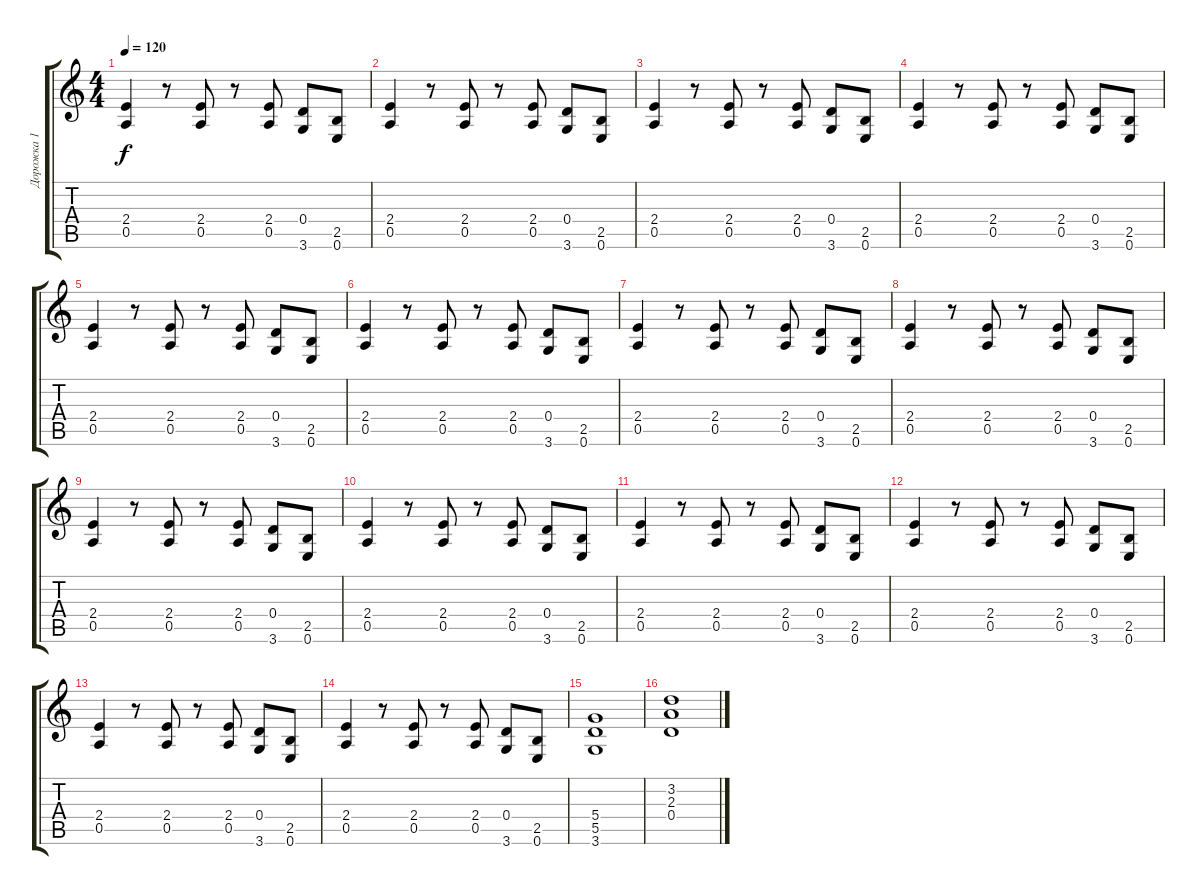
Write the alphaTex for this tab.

\track ("Дорожка 1" "Дорожка 1") {instrument distortionguitar}
\staff {score tabs}
\tuning (E4 B3 G3 D3 A2 E2) {hide}
\ts (4 4)
\tempo 120
\clef g2
\ks c
(2.4 0.5).4{dy f} r.8 (2.4 0.5).8 r.8 (2.4 0.5).8 (0.4 3.6).8 (2.5 0.6).8 |
(2.4 0.5).4 r.8 (2.4 0.5).8 r.8 (2.4 0.5).8 (0.4 3.6).8 (2.5 0.6).8 |
(2.4 0.5).4 r.8 (2.4 0.5).8 r.8 (2.4 0.5).8 (0.4 3.6).8 (2.5 0.6).8 |
(2.4 0.5).4 r.8 (2.4 0.5).8 r.8 (2.4 0.5).8 (0.4 3.6).8 (2.5 0.6).8 |
(2.4 0.5).4 r.8 (2.4 0.5).8 r.8 (2.4 0.5).8 (0.4 3.6).8 (2.5 0.6).8 |
(2.4 0.5).4 r.8 (2.4 0.5).8 r.8 (2.4 0.5).8 (0.4 3.6).8 (2.5 0.6).8 |
(2.4 0.5).4 r.8 (2.4 0.5).8 r.8 (2.4 0.5).8 (0.4 3.6).8 (2.5 0.6).8 |
(2.4 0.5).4 r.8 (2.4 0.5).8 r.8 (2.4 0.5).8 (0.4 3.6).8 (2.5 0.6).8 |
(2.4 0.5).4 r.8 (2.4 0.5).8 r.8 (2.4 0.5).8 (0.4 3.6).8 (2.5 0.6).8 |
(2.4 0.5).4 r.8 (2.4 0.5).8 r.8 (2.4 0.5).8 (0.4 3.6).8 (2.5 0.6).8 |
(2.4 0.5).4 r.8 (2.4 0.5).8 r.8 (2.4 0.5).8 (0.4 3.6).8 (2.5 0.6).8 |
(2.4 0.5).4 r.8 (2.4 0.5).8 r.8 (2.4 0.5).8 (0.4 3.6).8 (2.5 0.6).8 |
(2.4 0.5).4 r.8 (2.4 0.5).8 r.8 (2.4 0.5).8 (0.4 3.6).8 (2.5 0.6).8 |
(2.4 0.5).4 r.8 (2.4 0.5).8 r.8 (2.4 0.5).8 (0.4 3.6).8 (2.5 0.6).8 |
(5.4 5.5 3.6).1 |
(3.2 2.3 0.4).1
